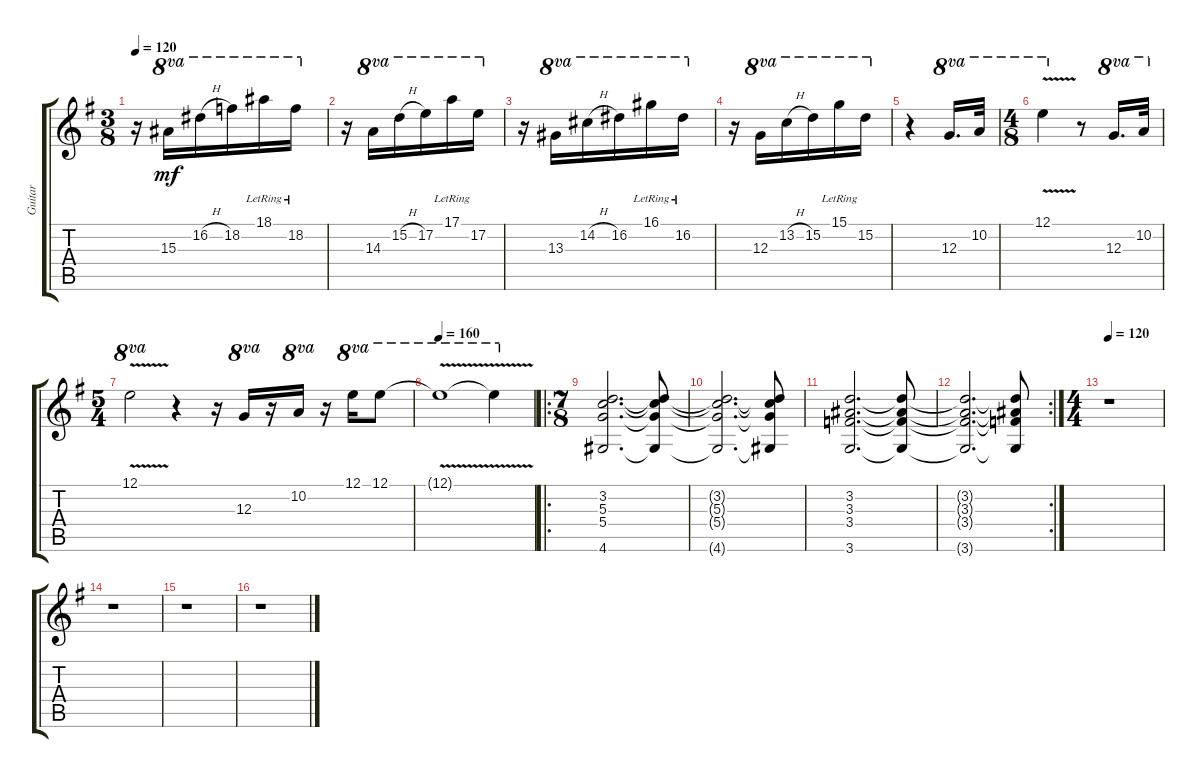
\track ("Guitar" "Guitar") {instrument overdrivenguitar}
\staff {score tabs}
\tuning (E4 B3 G3 D3 A2 E2) {hide}
\ts (3 8)
\tempo 120
\clef g2
\ks g
r.16{dy mf} 15.3.16{ot 8va} 16.2{h}.16{ot 8va} 18.2.16{ot 8va} 18.1{lr}.16{ot 8va} 18.2{lr}.16{ot 8va} |
r.16 14.3.16{ot 8va} 15.2{h}.16{ot 8va} 17.2.16{ot 8va} 17.1{lr}.16{ot 8va} 17.2{lr}.16{ot 8va} |
r.16 13.3.16{ot 8va} 14.2{h}.16{ot 8va} 16.2.16{ot 8va} 16.1{lr}.16{ot 8va} 16.2{lr}.16{ot 8va} |
r.16 12.3.16{ot 8va} 13.2{h}.16{ot 8va} 15.2.16{ot 8va} 15.1{lr}.16{ot 8va} 15.2{lr}.16{ot 8va} |
r.4 12.3.16{d ot 8va} 10.2.32{ot 8va} |
\ts (4 8)
12.1{v}.4{ot 8va} r.8 12.3.16{d ot 8va} 10.2.32{ot 8va} |
\ts (5 4)
12.1{v}.2{ot 8va} r.4 r.16 12.3.16{ot 8va} r.16 10.2.16{ot 8va} r.16 12.1.16{ot 8va} 12.1.8{ot 8va} |
\tempo 160
12.1{v t}.1{ot 8va} 12.1{v t}.4{ot 8va} |
\ro
\ts (7 8)
(3.2 5.3 5.4 4.6).2{d} (3.2{t} 5.3{t} 5.4{t} 4.6{t}).8 |
(3.2{t} 5.3{t} 5.4{t} 4.6{t}).2{d} (3.2{t} 5.3{t} 5.4{t} 4.6{t}).8 |
(3.2 3.3 3.4 3.6).2{d} (3.2{t} 3.3{t} 3.4{t} 3.6{t}).8 |
\rc 2
(3.2{t} 3.3{t} 3.4{t} 3.6{t}).2{d} (3.2{t} 3.3{t} 3.4{t} 3.6{t}).8 |
\ts (4 4)
\tempo 120
r.1 |
r.1 |
r.1 |
r.1
